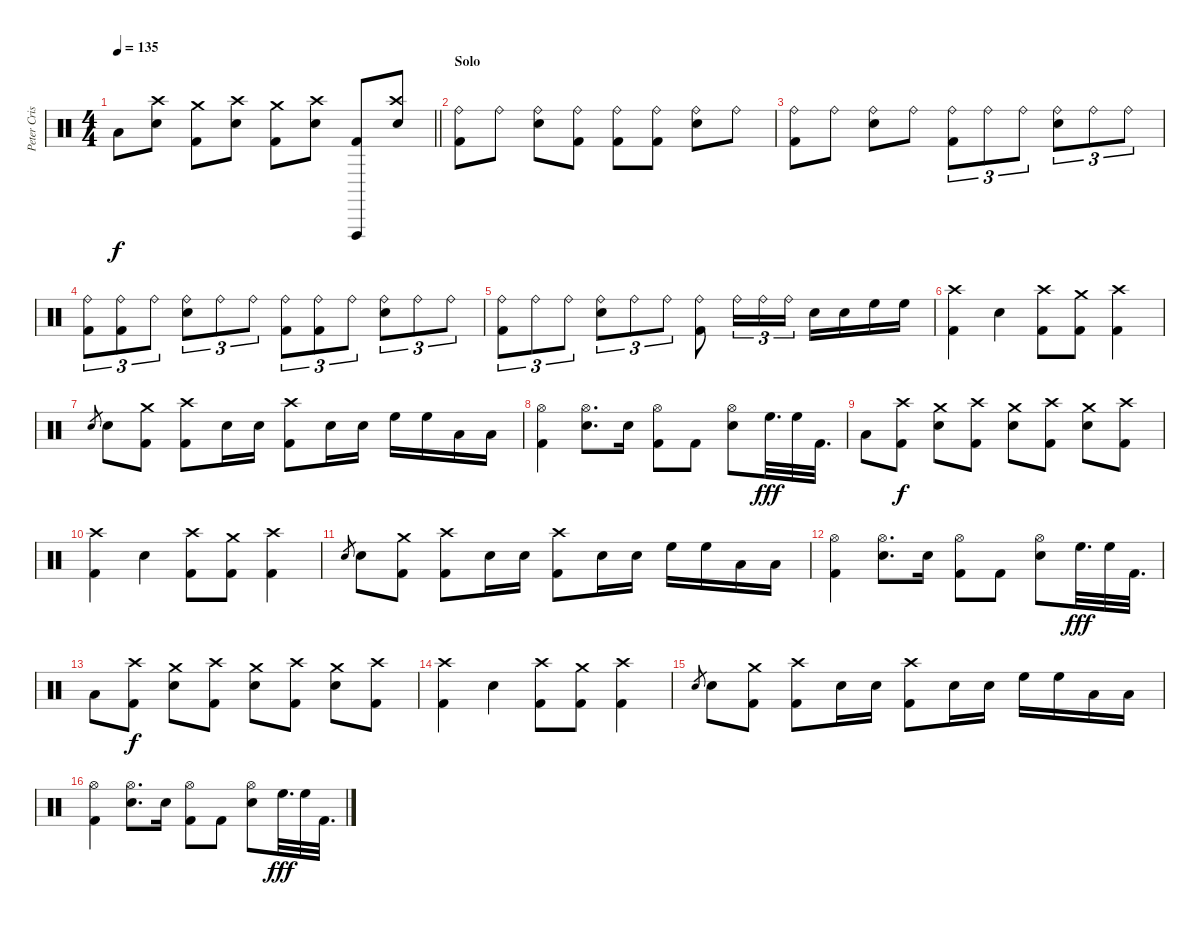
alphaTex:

\track ("Peter Criss" "Peter Cris") {instrument percussion}
\staff {score}
\articulation defaults
\ts (4 4)
\tempo 135
\clef neutral
\barLineRight lightlight
\ks c "Low Floor Tom (hit)".8{dy f}
("Crash high (hit)" "Electric Snare (hit)").8 ("Crash medium (hit)" "Kick (hit) 2").8 ("Crash high (hit)" "Electric Snare (hit)").8 ("Crash medium (hit)" "Kick (hit) 2").8 ("Crash high (hit)" "Electric Snare (hit)").8 ("Vibraslap (hit)" "Kick (hit) 2").8 ("Crash high (hit)" "Electric Snare (hit)").8 |
\section ("" "Solo")
("Ride (bell)" "Kick (hit) 2").8 "Ride (bell)".8 ("Ride (bell)" "Electric Snare (hit)").8 ("Ride (bell)" "Kick (hit) 2").8 ("Ride (bell)" "Kick (hit) 2").8 ("Ride (bell)" "Kick (hit) 2").8 ("Ride (bell)" "Electric Snare (hit)").8 "Ride (bell)".8 |
("Ride (bell)" "Kick (hit) 2").8 "Ride (bell)".8 ("Ride (bell)" "Electric Snare (hit)").8 "Ride (bell)".8 ("Ride (bell)" "Kick (hit) 2").8{tu (3 2)} "Ride (bell)".8{tu (3 2)} "Ride (bell)".8{tu (3 2)} ("Ride (bell)" "Electric Snare (hit)").8{tu (3 2)} "Ride (bell)".8{tu (3 2)} "Ride (bell)".8{tu (3 2)} |
("Ride (bell)" "Kick (hit) 2").8{tu (3 2)} ("Ride (bell)" "Kick (hit) 2").8{tu (3 2)} "Ride (bell)".8{tu (3 2)} ("Ride (bell)" "Electric Snare (hit)").8{tu (3 2)} "Ride (bell)".8{tu (3 2)} "Ride (bell)".8{tu (3 2)} ("Ride (bell)" "Kick (hit) 2").8{tu (3 2)} ("Ride (bell)" "Kick (hit) 2").8{tu (3 2)} "Ride (bell)".8{tu (3 2)} ("Ride (bell)" "Electric Snare (hit)").8{tu (3 2)} "Ride (bell)".8{tu (3 2)} "Ride (bell)".8{tu (3 2)} |
("Ride (bell)" "Kick (hit) 2").8{tu (3 2)} "Ride (bell)".8{tu (3 2)} "Ride (bell)".8{tu (3 2)} ("Ride (bell)" "Electric Snare (hit)").8{tu (3 2)} "Ride (bell)".8{tu (3 2)} "Ride (bell)".8{tu (3 2)} ("Ride (bell)" "Kick (hit) 2").8 "Ride (bell)".16{tu (3 2)} "Ride (bell)".16{tu (3 2)} "Ride (bell)".16{tu (3 2)} "Electric Snare (hit)".16 "Electric Snare (hit)".16 "High Floor Tom (hit)".16 "High Floor Tom (hit)".16 |
("Crash high (hit)" "Kick (hit) 2").4 "Electric Snare (hit)".4 ("Crash high (hit)" "Kick (hit) 2").8 ("Crash medium (hit)" "Kick (hit) 2").8 ("Crash high (hit)" "Kick (hit) 2").4 |
"Electric Snare (hit)".8{gr} "Electric Snare (hit)".8 ("Crash medium (hit)" "Kick (hit) 2").8 ("Crash high (hit)" "Kick (hit) 2").8 "Electric Snare (hit)".16 "Electric Snare (hit)".16 ("Crash high (hit)" "Kick (hit) 2").8 "Electric Snare (hit)".16 "Electric Snare (hit)".16 "High Floor Tom (hit)".16 "High Floor Tom (hit)".16 "Low Tom (hit)".16 "Low Tom (hit)".16 |
("Hi-Hat (open)" "Kick (hit) 2").4 ("Hi-Hat (open)" "Electric Snare (hit)").8{d} "Snare (hit) 2".16 ("Hi-Hat (open)" "Kick (hit) 2").8 "Kick (hit) 2".8 ("Hi-Hat (open)" "Electric Snare (hit)").8 "High Floor Tom (hit)".32{d dy fff} "High Floor Tom (hit)".32 "Kick (hit) 2".32{d} |
"Low Floor Tom (hit)".8 ("Crash high (hit)" "Kick (hit) 2").8{dy f} ("Crash medium (hit)" "Electric Snare (hit)").8 ("Crash high (hit)" "Kick (hit) 2").8 ("Crash medium (hit)" "Electric Snare (hit)").8 ("Crash high (hit)" "Kick (hit) 2").8 ("Crash medium (hit)" "Electric Snare (hit)").8 ("Crash high (hit)" "Kick (hit) 2").8 |
("Crash high (hit)" "Kick (hit) 2").4 "Electric Snare (hit)".4 ("Crash high (hit)" "Kick (hit) 2").8 ("Crash medium (hit)" "Kick (hit) 2").8 ("Crash high (hit)" "Kick (hit) 2").4 |
"Electric Snare (hit)".8{gr} "Electric Snare (hit)".8 ("Crash medium (hit)" "Kick (hit) 2").8 ("Crash high (hit)" "Kick (hit) 2").8 "Electric Snare (hit)".16 "Electric Snare (hit)".16 ("Crash high (hit)" "Kick (hit) 2").8 "Electric Snare (hit)".16 "Electric Snare (hit)".16 "High Floor Tom (hit)".16 "High Floor Tom (hit)".16 "Low Tom (hit)".16 "Low Tom (hit)".16 |
("Hi-Hat (open)" "Kick (hit) 2").4 ("Hi-Hat (open)" "Electric Snare (hit)").8{d} "Snare (hit) 2".16 ("Hi-Hat (open)" "Kick (hit) 2").8 "Kick (hit) 2".8 ("Hi-Hat (open)" "Electric Snare (hit)").8 "High Floor Tom (hit)".32{d dy fff} "High Floor Tom (hit)".32 "Kick (hit) 2".32{d} |
"Low Floor Tom (hit)".8 ("Crash high (hit)" "Kick (hit) 2").8{dy f} ("Crash medium (hit)" "Electric Snare (hit)").8 ("Crash high (hit)" "Kick (hit) 2").8 ("Crash medium (hit)" "Electric Snare (hit)").8 ("Crash high (hit)" "Kick (hit) 2").8 ("Crash medium (hit)" "Electric Snare (hit)").8 ("Crash high (hit)" "Kick (hit) 2").8 |
("Crash high (hit)" "Kick (hit) 2").4 "Electric Snare (hit)".4 ("Crash high (hit)" "Kick (hit) 2").8 ("Crash medium (hit)" "Kick (hit) 2").8 ("Crash high (hit)" "Kick (hit) 2").4 |
"Electric Snare (hit)".8{gr} "Electric Snare (hit)".8 ("Crash medium (hit)" "Kick (hit) 2").8 ("Crash high (hit)" "Kick (hit) 2").8 "Electric Snare (hit)".16 "Electric Snare (hit)".16 ("Crash high (hit)" "Kick (hit) 2").8 "Electric Snare (hit)".16 "Electric Snare (hit)".16 "High Floor Tom (hit)".16 "High Floor Tom (hit)".16 "Low Tom (hit)".16 "Low Tom (hit)".16 |
("Hi-Hat (open)" "Kick (hit) 2").4 ("Hi-Hat (open)" "Electric Snare (hit)").8{d} "Snare (hit) 2".16 ("Hi-Hat (open)" "Kick (hit) 2").8 "Kick (hit) 2".8 ("Hi-Hat (open)" "Electric Snare (hit)").8 "High Floor Tom (hit)".32{d dy fff} "High Floor Tom (hit)".32 "Kick (hit) 2".32{d}
